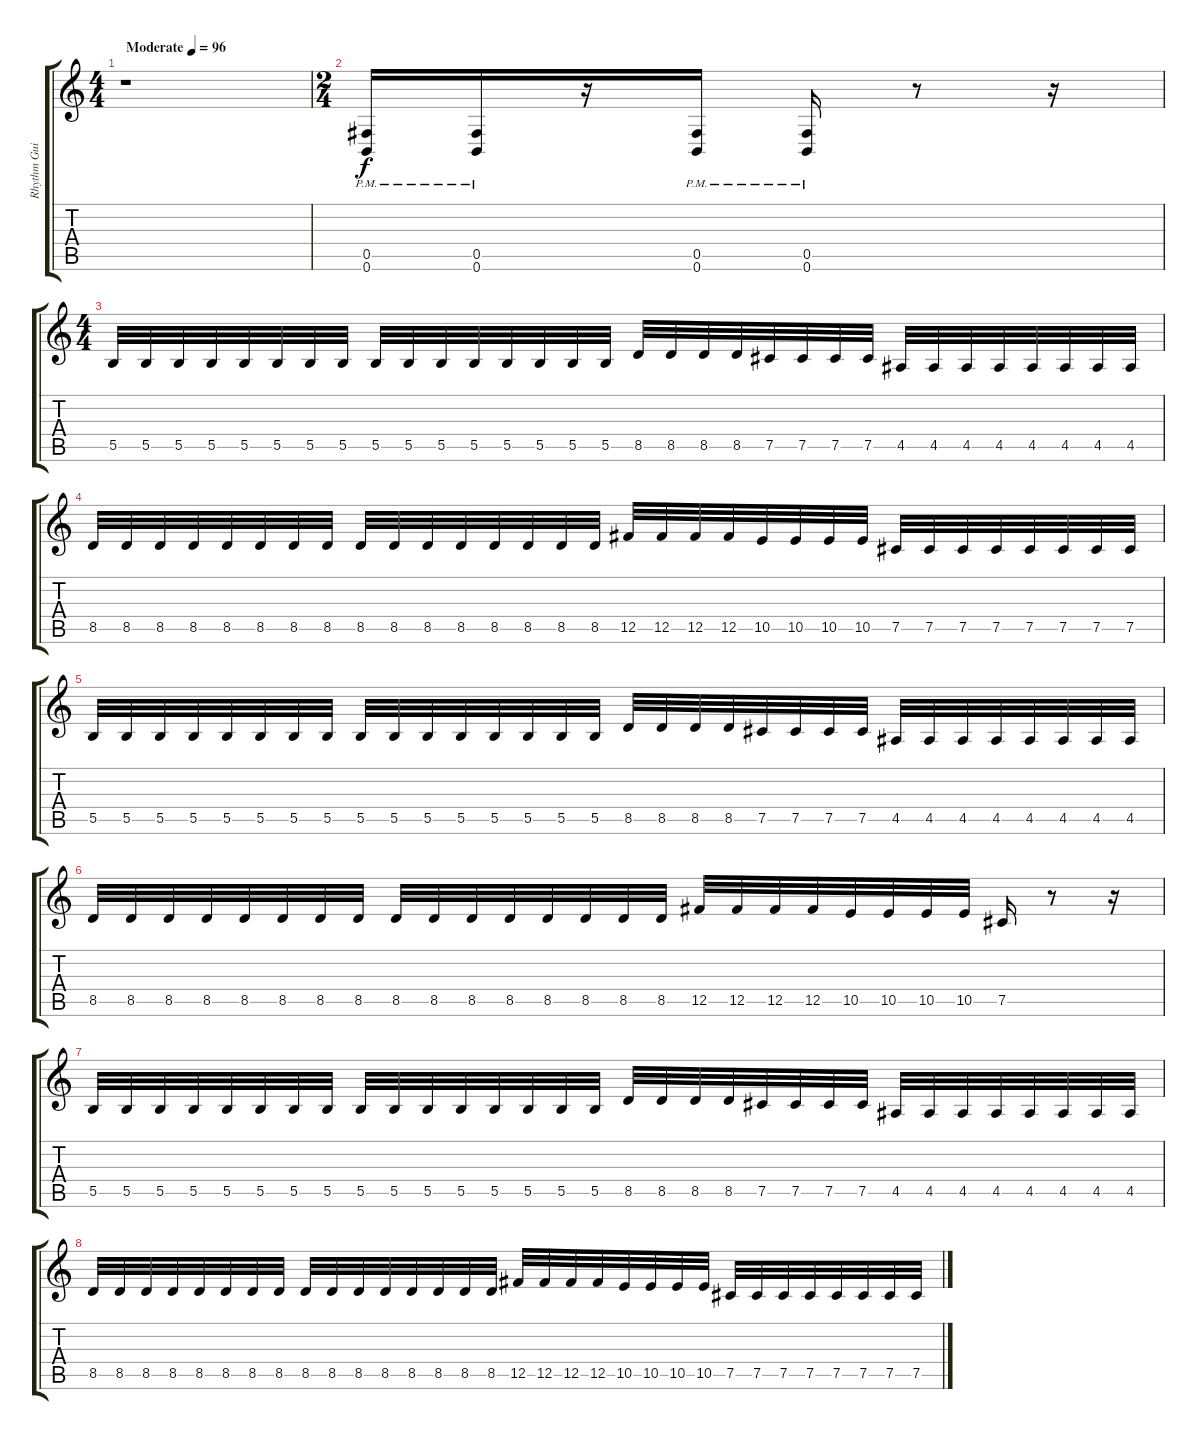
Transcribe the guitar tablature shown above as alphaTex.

\track ("Rhythm Guitar" "Rhythm Gui") {instrument distortionguitar}
\staff {score tabs}
\tuning (Db4 Ab3 E3 B2 Gb2 B1) {hide}
\ts (4 4)
\tempo (96 "Moderate")
\clef g2
\ks c
r.1{dy f instrument distortionguitar} |
\ts (2 4)
(0.5{pm} 0.6{pm}).16 (0.5{pm} 0.6{pm}).16 r.16 (0.5{pm} 0.6{pm}).16 (0.5{pm} 0.6{pm}).16 r.8 r.16 |
\ts (4 4)
5.5.32 5.5.32 5.5.32 5.5.32 5.5.32 5.5.32 5.5.32 5.5.32 5.5.32 5.5.32 5.5.32 5.5.32 5.5.32 5.5.32 5.5.32 5.5.32 8.5.32 8.5.32 8.5.32 8.5.32 7.5.32 7.5.32 7.5.32 7.5.32 4.5.32 4.5.32 4.5.32 4.5.32 4.5.32 4.5.32 4.5.32 4.5.32 |
8.5.32 8.5.32 8.5.32 8.5.32 8.5.32 8.5.32 8.5.32 8.5.32 8.5.32 8.5.32 8.5.32 8.5.32 8.5.32 8.5.32 8.5.32 8.5.32 12.5.32 12.5.32 12.5.32 12.5.32 10.5.32 10.5.32 10.5.32 10.5.32 7.5.32 7.5.32 7.5.32 7.5.32 7.5.32 7.5.32 7.5.32 7.5.32 |
5.5.32 5.5.32 5.5.32 5.5.32 5.5.32 5.5.32 5.5.32 5.5.32 5.5.32 5.5.32 5.5.32 5.5.32 5.5.32 5.5.32 5.5.32 5.5.32 8.5.32 8.5.32 8.5.32 8.5.32 7.5.32 7.5.32 7.5.32 7.5.32 4.5.32 4.5.32 4.5.32 4.5.32 4.5.32 4.5.32 4.5.32 4.5.32 |
8.5.32 8.5.32 8.5.32 8.5.32 8.5.32 8.5.32 8.5.32 8.5.32 8.5.32 8.5.32 8.5.32 8.5.32 8.5.32 8.5.32 8.5.32 8.5.32 12.5.32 12.5.32 12.5.32 12.5.32 10.5.32 10.5.32 10.5.32 10.5.32 7.5.16 r.8 r.16 |
5.5.32 5.5.32 5.5.32 5.5.32 5.5.32 5.5.32 5.5.32 5.5.32 5.5.32 5.5.32 5.5.32 5.5.32 5.5.32 5.5.32 5.5.32 5.5.32 8.5.32 8.5.32 8.5.32 8.5.32 7.5.32 7.5.32 7.5.32 7.5.32 4.5.32 4.5.32 4.5.32 4.5.32 4.5.32 4.5.32 4.5.32 4.5.32 |
8.5.32 8.5.32 8.5.32 8.5.32 8.5.32 8.5.32 8.5.32 8.5.32 8.5.32 8.5.32 8.5.32 8.5.32 8.5.32 8.5.32 8.5.32 8.5.32 12.5.32 12.5.32 12.5.32 12.5.32 10.5.32 10.5.32 10.5.32 10.5.32 7.5.32 7.5.32 7.5.32 7.5.32 7.5.32 7.5.32 7.5.32 7.5.32
